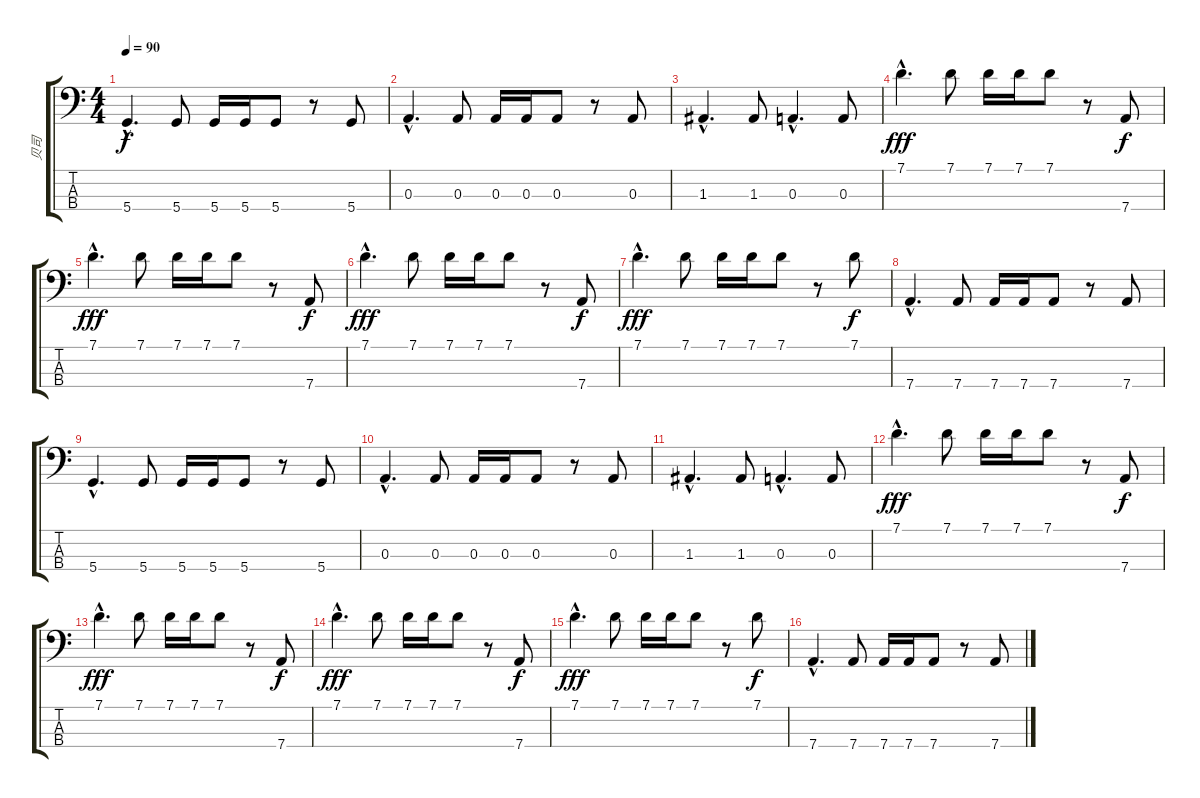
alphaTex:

\track ("贝司" "贝司") {instrument electricbasspick}
\staff {score tabs}
\tuning (G2 D2 A1 D1) {hide}
\ts (4 4)
\tempo 90
\clef f4
\ks c
5.4{hac}.4{d dy f} 5.4.8 5.4.16 5.4.16 5.4.8 r.8 5.4.8 |
0.3{hac}.4{d} 0.3.8 0.3.16 0.3.16 0.3.8 r.8 0.3.8 |
1.3{hac}.4{d} 1.3.8 0.3{hac}.4{d} 0.3.8 |
7.1{hac}.4{d dy fff} 7.1.8 7.1.16 7.1.16 7.1.8 r.8 7.4.8{dy f} |
7.1{hac}.4{d dy fff} 7.1.8 7.1.16 7.1.16 7.1.8 r.8 7.4.8{dy f} |
7.1{hac}.4{d dy fff} 7.1.8 7.1.16 7.1.16 7.1.8 r.8 7.4.8{dy f} |
7.1{hac}.4{d dy fff} 7.1.8 7.1.16 7.1.16 7.1.8 r.8 7.1.8{dy f} |
7.4{hac}.4{d} 7.4.8 7.4.16 7.4.16 7.4.8 r.8 7.4.8 |
5.4{hac}.4{d} 5.4.8 5.4.16 5.4.16 5.4.8 r.8 5.4.8 |
0.3{hac}.4{d} 0.3.8 0.3.16 0.3.16 0.3.8 r.8 0.3.8 |
1.3{hac}.4{d} 1.3.8 0.3{hac}.4{d} 0.3.8 |
7.1{hac}.4{d dy fff} 7.1.8 7.1.16 7.1.16 7.1.8 r.8 7.4.8{dy f} |
7.1{hac}.4{d dy fff} 7.1.8 7.1.16 7.1.16 7.1.8 r.8 7.4.8{dy f} |
7.1{hac}.4{d dy fff} 7.1.8 7.1.16 7.1.16 7.1.8 r.8 7.4.8{dy f} |
7.1{hac}.4{d dy fff} 7.1.8 7.1.16 7.1.16 7.1.8 r.8 7.1.8{dy f} |
7.4{hac}.4{d} 7.4.8 7.4.16 7.4.16 7.4.8 r.8 7.4.8
